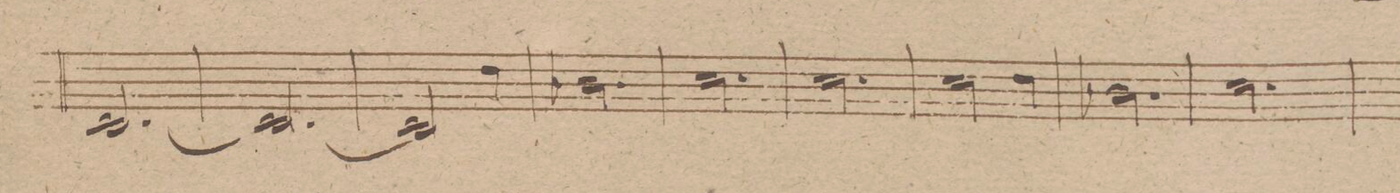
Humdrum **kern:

**kern	**dynam
*I"Corno 2do in A.	*
*clefG2	*
*k[f#]	*
*met(c|)	*
*M3/4	*
2.G/_	.
=200	=200
2.G/_	.
=201	=201
2G/]	.
4a/	.
=202	=202
2.fX/	.
=203	=203
2.g/	.
=204	=204
2.g/	.
=205	=205
2g/	.
4a/	.
=206	=206
2.fX/	.
=207	=207
2.g/	.
=208	=208
*-	*-
